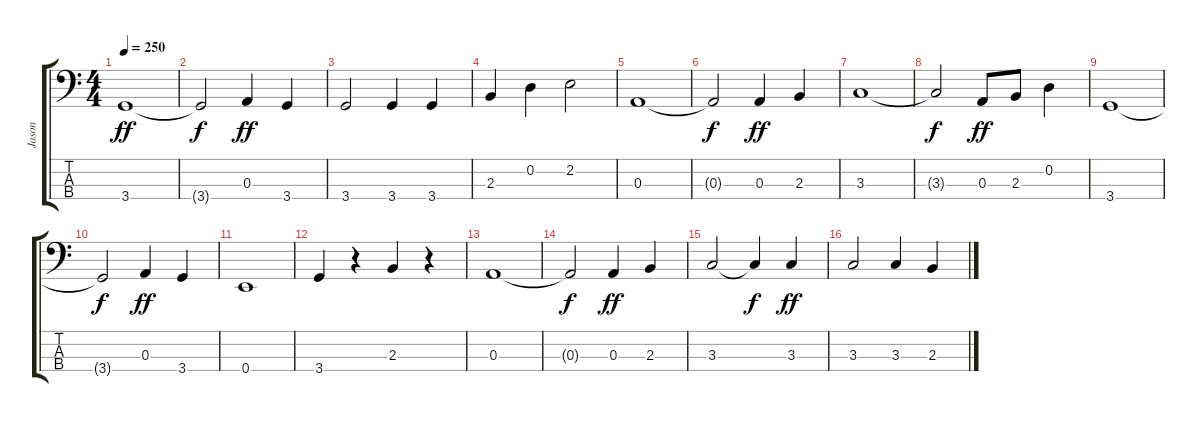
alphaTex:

\track ("Jason" "Jason") {instrument electricbasspick}
\staff {score tabs}
\tuning (G2 D2 A1 E1) {hide}
\ts (4 4)
\tempo 250
\clef f4
\ks c
3.4.1{dy ff} |
3.4{t}.2{dy f} 0.3.4{dy ff} 3.4.4 |
3.4.2 3.4.4 3.4.4 |
2.3.4 0.2.4 2.2.2 |
0.3.1 |
0.3{t}.2{dy f} 0.3.4{dy ff} 2.3.4 |
3.3.1 |
3.3{t}.2{dy f} 0.3.8{dy ff} 2.3.8 0.2.4 |
3.4.1 |
3.4{t}.2{dy f} 0.3.4{dy ff} 3.4.4 |
0.4.1 |
3.4.4 r.4 2.3.4 r.4 |
0.3.1 |
0.3{t}.2{dy f} 0.3.4{dy ff} 2.3.4 |
3.3.2 3.3{t}.4{dy f} 3.3.4{dy ff} |
3.3.2 3.3.4 2.3.4
